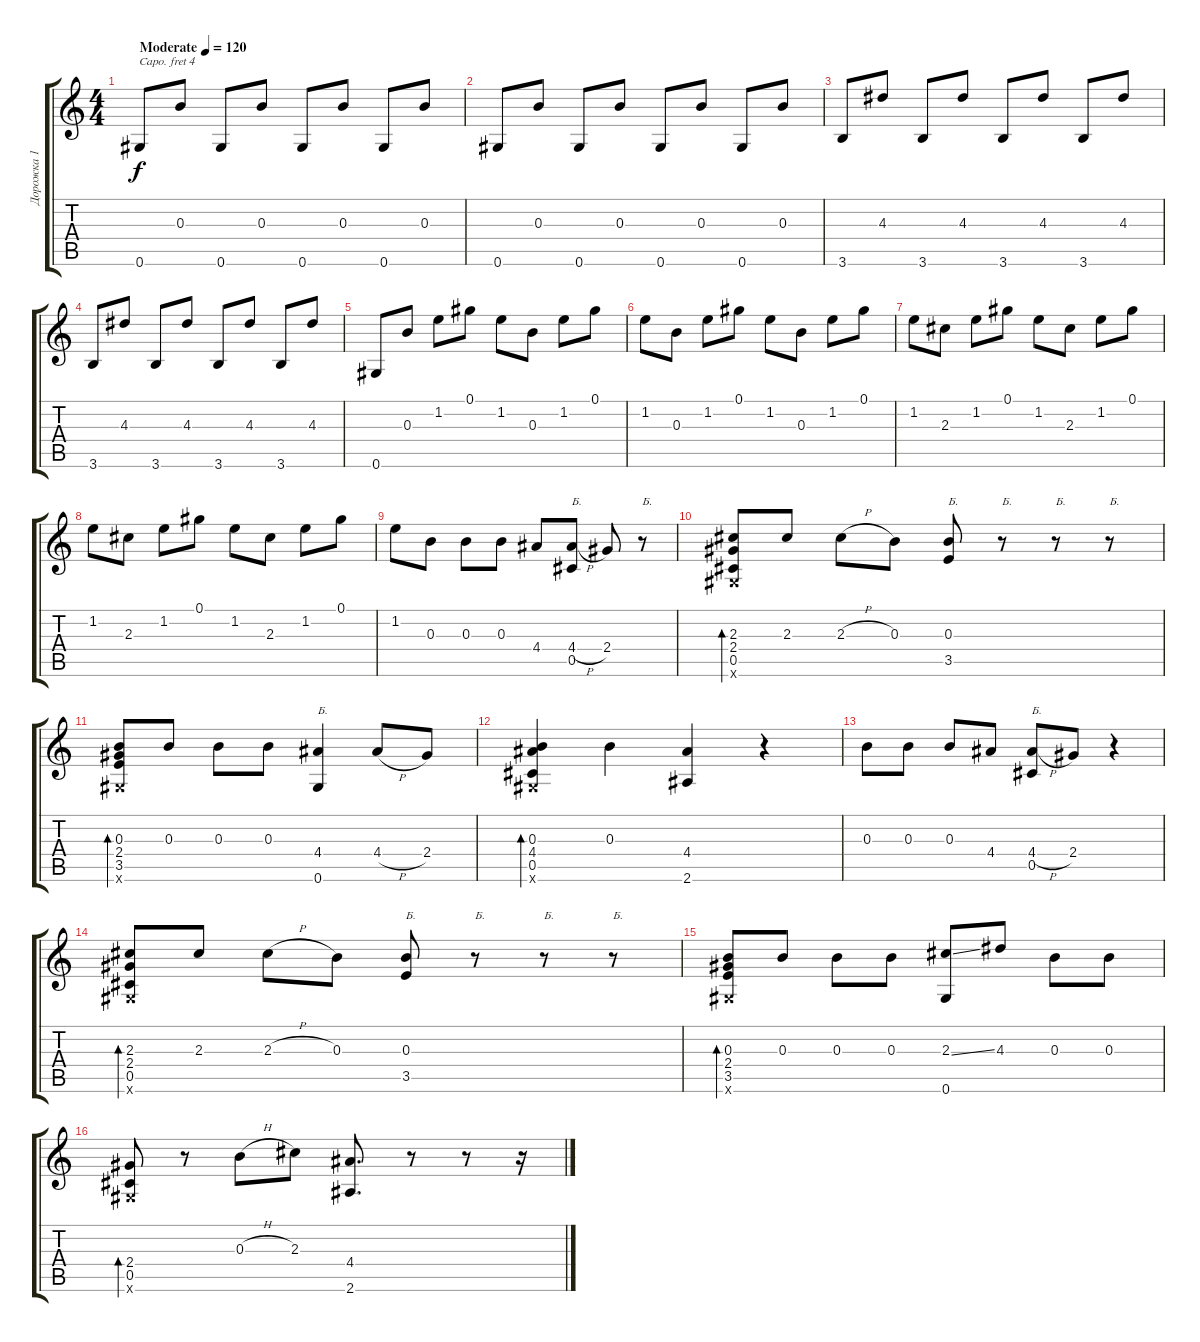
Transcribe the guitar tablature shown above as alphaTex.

\track ("Дорожка 1" "Дорожка 1") {instrument acousticguitarsteel}
\staff {score tabs}
\capo 4
\tuning (E4 B3 G3 D3 A2 E2) {hide}
\ts (4 4)
\tempo (120 "Moderate")
\clef g2
\ks c
0.6.8{dy f instrument acousticguitarsteel} 0.3.8 0.6.8 0.3.8 0.6.8 0.3.8 0.6.8 0.3.8 |
0.6.8 0.3.8 0.6.8 0.3.8 0.6.8 0.3.8 0.6.8 0.3.8 |
3.6.8 4.3.8 3.6.8 4.3.8 3.6.8 4.3.8 3.6.8 4.3.8 |
3.6.8 4.3.8 3.6.8 4.3.8 3.6.8 4.3.8 3.6.8 4.3.8 |
0.6.8 0.3.8 1.2.8 0.1.8 1.2.8 0.3.8 1.2.8 0.1.8 |
1.2.8 0.3.8 1.2.8 0.1.8 1.2.8 0.3.8 1.2.8 0.1.8 |
1.2.8 2.3.8 1.2.8 0.1.8 1.2.8 2.3.8 1.2.8 0.1.8 |
1.2.8 2.3.8 1.2.8 0.1.8 1.2.8 2.3.8 1.2.8 0.1.8 |
1.2.8 0.3.8 0.3.8 0.3.8 4.4.8 (4.4{h} 0.5).8{txt "Б."} 2.4.8 r.8{txt "Б."} |
(2.3 2.4 0.5 0.6{x}).8{bd 60} 2.3.8 2.3{h}.8 0.3.8 (0.3 3.5).8{txt "Б."} r.8{txt "Б."} r.8{txt "Б."} r.8{txt "Б."} |
(0.3 2.4 3.5 0.6{x}).8{bd 60} 0.3.8 0.3.8 0.3.8 (4.4 0.6).4{txt "Б."} 4.4{h}.8 2.4.8 |
(0.3 4.4 0.5 0.6{x}).4{bd 60} 0.3.4 (4.4 2.6).4 r.4 |
0.3.8 0.3.8 0.3.8 4.4.8 (4.4{h} 0.5).8{txt "Б."} 2.4.8 r.4 |
(2.3 2.4 0.5 0.6{x}).8{bd 60} 2.3.8 2.3{h}.8 0.3.8 (0.3 3.5).8{txt "Б."} r.8{txt "Б."} r.8{txt "Б."} r.8{txt "Б."} |
(0.3 2.4 3.5 0.6{x}).8{bd 60} 0.3.8 0.3.8 0.3.8 (2.3{ss} 0.6).8 4.3.8 0.3.8 0.3.8 |
(2.4 0.5 0.6{x}).8{bd 60} r.8 0.3{h}.8 2.3.8 (4.4 2.6).8{d} r.8 r.8 r.16
